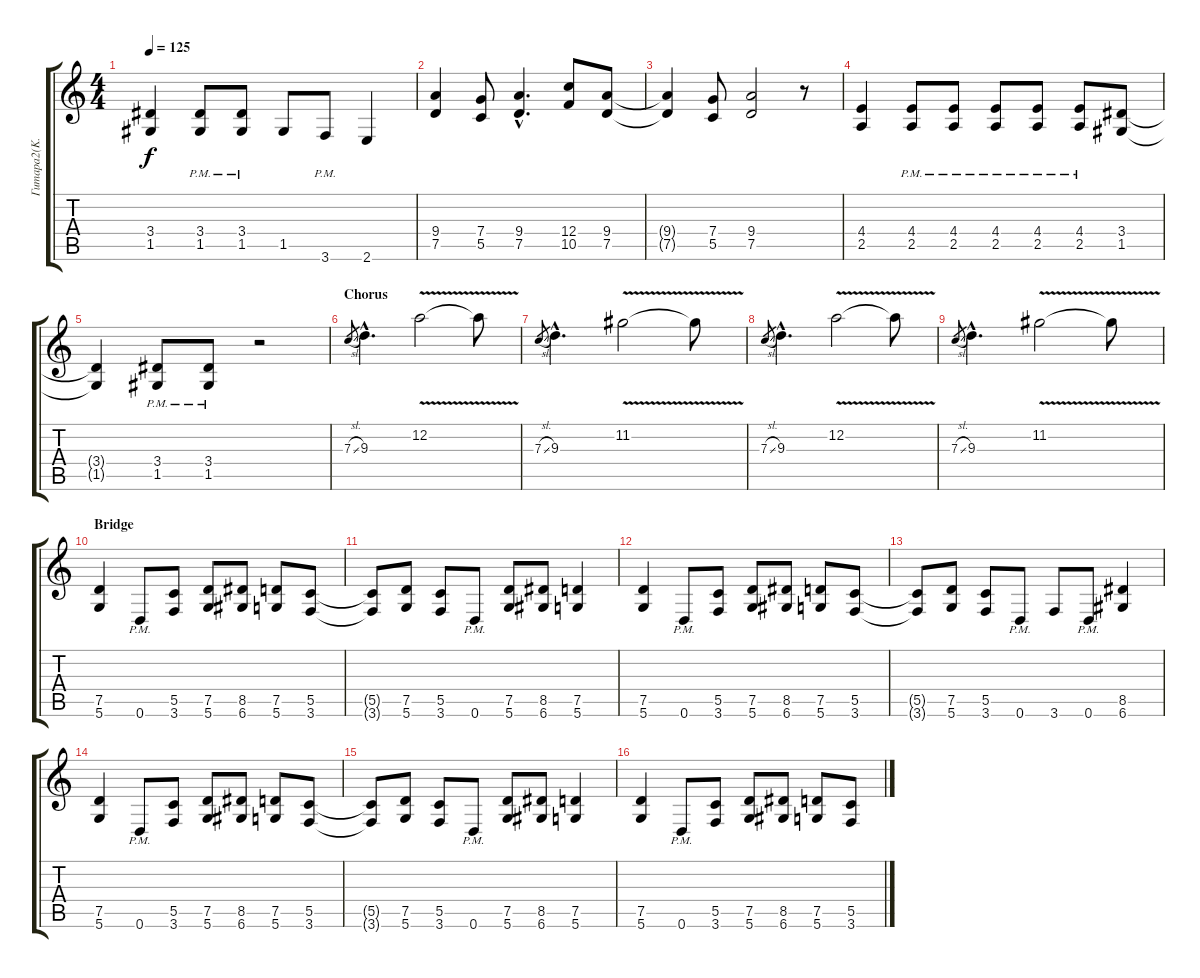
\track ("Гитара2(K. K. Downing)" "Гитара2(K.") {instrument distortionguitar}
\staff {score tabs}
\tuning (D4 A3 F3 C3 G2 D2) {hide}
\ts (4 4)
\tempo 125
\clef g2
\ks c
(3.4{t} 1.5{t}).4{dy f} (3.4{pm} 1.5{pm}).8 (3.4{pm} 1.5{pm}).8 1.5.8 3.6{pm}.8 2.6.4 |
(9.4 7.5).4 (7.4 5.5).8 (9.4{hac} 7.5{hac}).4{d} (12.4 10.5).8 (9.4 7.5).8 |
(9.4{t} 7.5{t}).4 (7.4 5.5).8 (9.4 7.5).2 r.8 |
(4.4 2.5).4 (4.4{pm} 2.5{pm}).8 (4.4{pm} 2.5{pm}).8 (4.4{pm} 2.5{pm}).8 (4.4{pm} 2.5{pm}).8 (4.4{pm} 2.5{pm}).8 (3.4 1.5).8 |
(3.4{t} 1.5{t}).4 (3.4{pm} 1.5{pm}).8 (3.4{pm} 1.5{pm}).8 r.2 |
\section ("" "Chorus")
7.3{sl}.8{gr} 9.3{hac}.4{d volume 10} 12.2{v}.2 12.2{t}.8 |
7.3{sl}.8{gr} 9.3{hac}.4{d} 11.2{v}.2 11.2{t}.8 |
7.3{sl}.8{gr} 9.3{hac}.4{d} 12.2{v}.2 12.2{t}.8 |
7.3{sl}.8{gr} 9.3{hac}.4{d} 11.2{v}.2 11.2{t}.8 |
\section ("" "Bridge")
(7.5 5.6).4 0.6{pm}.8 (5.5 3.6).8 (7.5 5.6).8 (8.5 6.6).8 (7.5 5.6).8 (5.5 3.6).8 |
(5.5{t} 3.6{t}).8 (7.5 5.6).8 (5.5 3.6).8 0.6{pm}.8 (7.5 5.6).8 (8.5 6.6).8 (7.5 5.6).4 |
(7.5 5.6).4 0.6{pm}.8 (5.5 3.6).8 (7.5 5.6).8 (8.5 6.6).8 (7.5 5.6).8 (5.5 3.6).8 |
(5.5{t} 3.6{t}).8 (7.5 5.6).8 (5.5 3.6).8 0.6{pm}.8 3.6.8 0.6{pm}.8 (8.5 6.6).4 |
(7.5 5.6).4 0.6{pm}.8 (5.5 3.6).8 (7.5 5.6).8 (8.5 6.6).8 (7.5 5.6).8 (5.5 3.6).8 |
(5.5{t} 3.6{t}).8 (7.5 5.6).8 (5.5 3.6).8 0.6{pm}.8 (7.5 5.6).8 (8.5 6.6).8 (7.5 5.6).4 |
(7.5 5.6).4 0.6{pm}.8 (5.5 3.6).8 (7.5 5.6).8 (8.5 6.6).8 (7.5 5.6).8 (5.5 3.6).8
